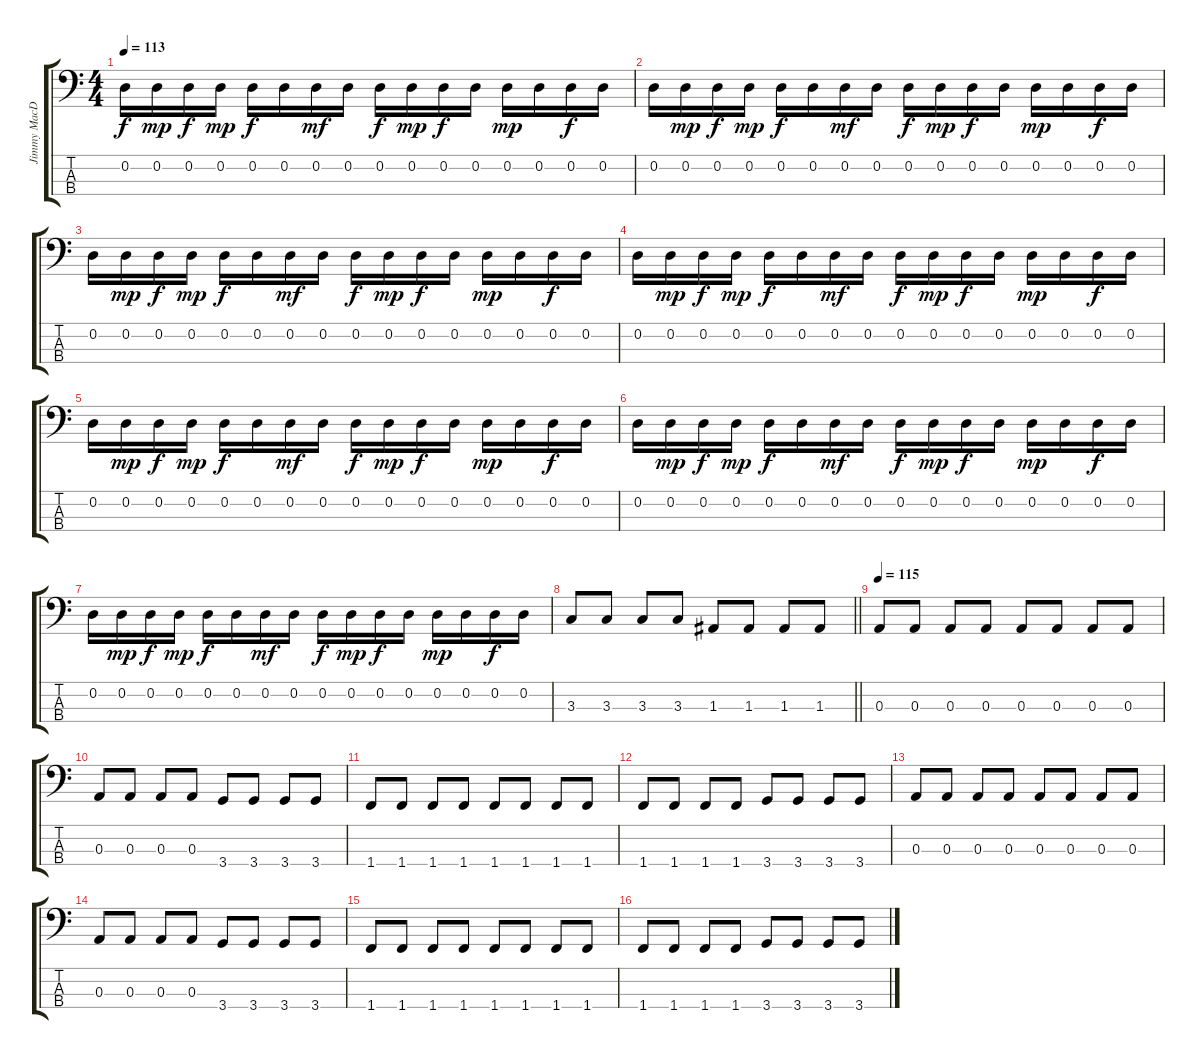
\track ("Jimmy MacDonough" "Jimmy MacD") {instrument electricbasspick}
\staff {score tabs}
\tuning (G2 D2 A1 E1) {hide}
\ts (4 4)
\tempo 113
\clef f4
\ks c
0.2.16{dy f} 0.2.16{dy mp} 0.2.16{dy f} 0.2.16{dy mp} 0.2.16{dy f} 0.2.16 0.2.16{dy mf} 0.2.16 0.2.16{dy f} 0.2.16{dy mp} 0.2.16{dy f} 0.2.16 0.2.16{dy mp} 0.2.16 0.2.16{dy f} 0.2.16 |
0.2.16 0.2.16{dy mp} 0.2.16{dy f} 0.2.16{dy mp} 0.2.16{dy f} 0.2.16 0.2.16{dy mf} 0.2.16 0.2.16{dy f} 0.2.16{dy mp} 0.2.16{dy f} 0.2.16 0.2.16{dy mp} 0.2.16 0.2.16{dy f} 0.2.16 |
0.2.16 0.2.16{dy mp} 0.2.16{dy f} 0.2.16{dy mp} 0.2.16{dy f} 0.2.16 0.2.16{dy mf} 0.2.16 0.2.16{dy f} 0.2.16{dy mp} 0.2.16{dy f} 0.2.16 0.2.16{dy mp} 0.2.16 0.2.16{dy f} 0.2.16 |
0.2.16 0.2.16{dy mp} 0.2.16{dy f} 0.2.16{dy mp} 0.2.16{dy f} 0.2.16 0.2.16{dy mf} 0.2.16 0.2.16{dy f} 0.2.16{dy mp} 0.2.16{dy f} 0.2.16 0.2.16{dy mp} 0.2.16 0.2.16{dy f} 0.2.16 |
0.2.16 0.2.16{dy mp} 0.2.16{dy f} 0.2.16{dy mp} 0.2.16{dy f} 0.2.16 0.2.16{dy mf} 0.2.16 0.2.16{dy f} 0.2.16{dy mp} 0.2.16{dy f} 0.2.16 0.2.16{dy mp} 0.2.16 0.2.16{dy f} 0.2.16 |
0.2.16 0.2.16{dy mp} 0.2.16{dy f} 0.2.16{dy mp} 0.2.16{dy f} 0.2.16 0.2.16{dy mf} 0.2.16 0.2.16{dy f} 0.2.16{dy mp} 0.2.16{dy f} 0.2.16 0.2.16{dy mp} 0.2.16 0.2.16{dy f} 0.2.16 |
0.2.16 0.2.16{dy mp} 0.2.16{dy f} 0.2.16{dy mp} 0.2.16{dy f} 0.2.16 0.2.16{dy mf} 0.2.16 0.2.16{dy f} 0.2.16{dy mp} 0.2.16{dy f} 0.2.16 0.2.16{dy mp} 0.2.16 0.2.16{dy f} 0.2.16 |
\barLineRight lightlight
3.3.8 3.3.8 3.3.8 3.3.8 1.3.8 1.3.8 1.3.8 1.3.8 |
\tempo 115
0.3.8 0.3.8 0.3.8 0.3.8 0.3.8 0.3.8 0.3.8 0.3.8 |
0.3.8 0.3.8 0.3.8 0.3.8 3.4.8 3.4.8 3.4.8 3.4.8 |
1.4.8 1.4.8 1.4.8 1.4.8 1.4.8 1.4.8 1.4.8 1.4.8 |
1.4.8 1.4.8 1.4.8 1.4.8 3.4.8 3.4.8 3.4.8 3.4.8 |
0.3.8 0.3.8 0.3.8 0.3.8 0.3.8 0.3.8 0.3.8 0.3.8 |
0.3.8 0.3.8 0.3.8 0.3.8 3.4.8 3.4.8 3.4.8 3.4.8 |
1.4.8 1.4.8 1.4.8 1.4.8 1.4.8 1.4.8 1.4.8 1.4.8 |
1.4.8 1.4.8 1.4.8 1.4.8 3.4.8 3.4.8 3.4.8 3.4.8
